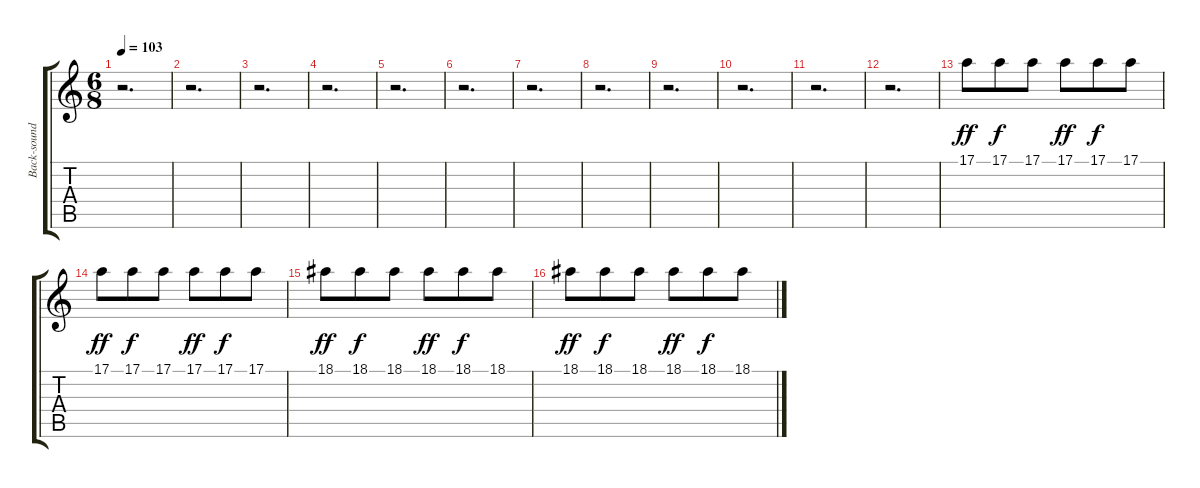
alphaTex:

\track ("Back-sound" "Back-sound") {instrument pad2warm}
\staff {score tabs}
\tuning (E4 B3 G3 D3 A2 E2) {hide}
\ts (6 8)
\tempo 103
\clef g2
\ks c
r.2{d dy ff} |
r.2{d} |
r.2{d} |
r.2{d} |
r.2{d} |
r.2{d} |
r.2{d} |
r.2{d} |
r.2{d} |
r.2{d} |
r.2{d} |
r.2{d} |
17.1.8 17.1.8{dy f} 17.1.8 17.1.8{dy ff} 17.1.8{dy f} 17.1.8 |
17.1.8{dy ff} 17.1.8{dy f} 17.1.8 17.1.8{dy ff} 17.1.8{dy f} 17.1.8 |
18.1.8{dy ff} 18.1.8{dy f} 18.1.8 18.1.8{dy ff} 18.1.8{dy f} 18.1.8 |
18.1.8{dy ff} 18.1.8{dy f} 18.1.8 18.1.8{dy ff} 18.1.8{dy f} 18.1.8
